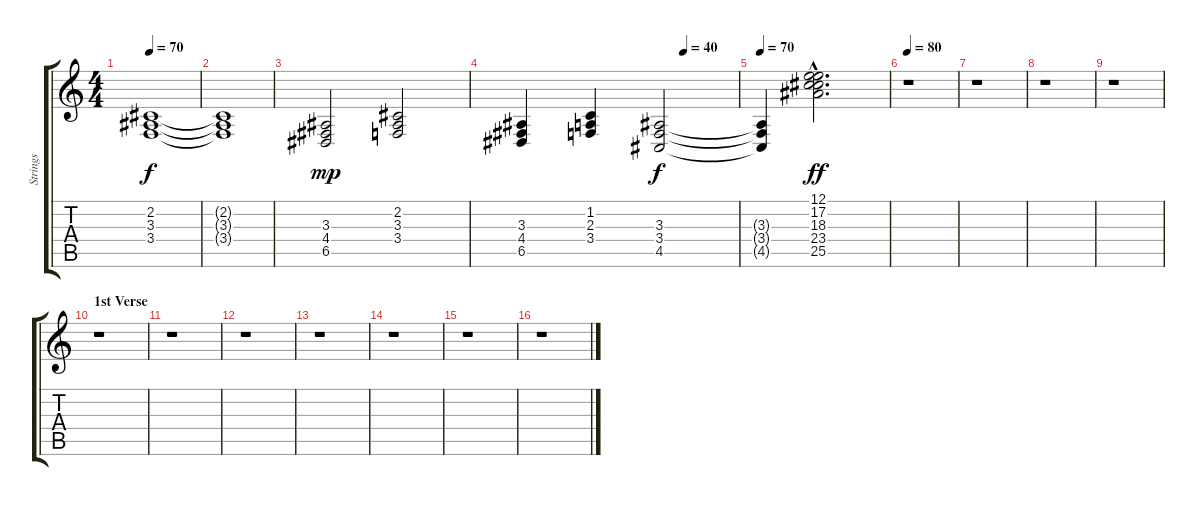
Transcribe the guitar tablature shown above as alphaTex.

\track ("Strings" "Strings") {instrument stringensemble1}
\staff {score tabs}
\tuning (E4 B3 G3 D3 A2 E2) {hide}
\ts (4 4)
\tempo 70
\clef g2
\ks c
(2.2 3.3 3.4).1{dy f volume 0 instrument stringensemble1} |
(2.2{t} 3.3{t} 3.4{t}).1{volume 11} |
(3.3 4.4 6.5).2{dy mp} (2.2 3.3 3.4).2 |
\tempo (40 0.75)
(3.3 4.4 6.5).4{volume 12} (1.2 2.3 3.4).4 (3.3 3.4 4.5).2{dy f} |
\tempo 70
(3.3{t} 3.4{t} 4.5{t}).4 (12.1{hac} 17.2{hac} 18.3{hac} 23.4{hac} 25.5{hac}).2{d dy ff volume 11} |
\tempo 80
r.1 |
r.1 |
r.1 |
r.1 |
\section ("" "1st Verse")
r.1 |
r.1 |
r.1 |
r.1 |
r.1 |
r.1 |
r.1
